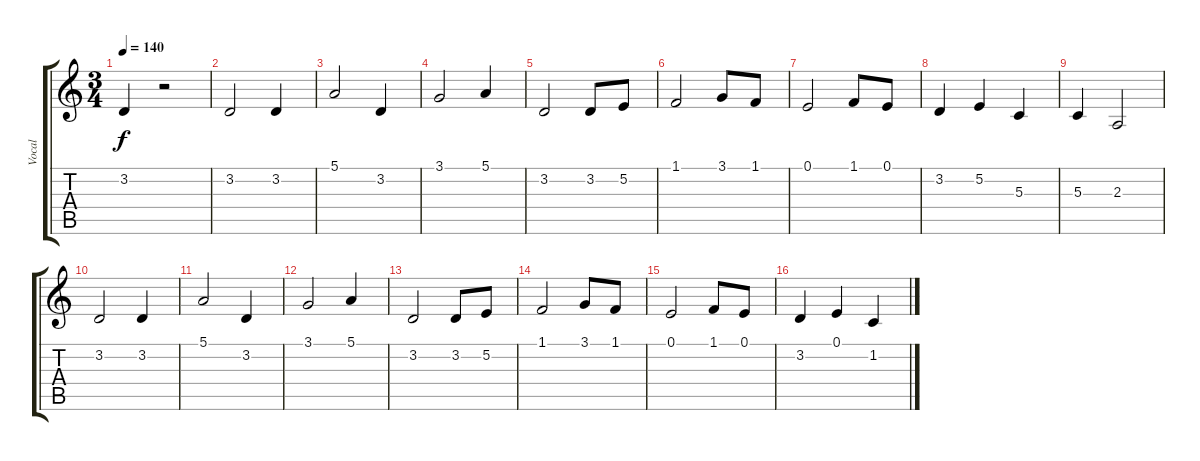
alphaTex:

\track ("Vocal" "Vocal") {instrument harmonica}
\staff {score tabs}
\tuning (E4 B3 G3 D3 A2 E2) {hide}
\ts (3 4)
\tempo 140
\clef g2
\ks c
3.2.4{dy f} r.2 |
3.2.2 3.2.4 |
5.1.2 3.2.4 |
3.1.2 5.1.4 |
3.2.2 3.2.8 5.2.8 |
1.1.2 3.1.8 1.1.8 |
0.1.2 1.1.8 0.1.8 |
3.2.4 5.2.4 5.3.4 |
5.3.4 2.3.2 |
3.2.2 3.2.4 |
5.1.2 3.2.4 |
3.1.2 5.1.4 |
3.2.2 3.2.8 5.2.8 |
1.1.2 3.1.8 1.1.8 |
0.1.2 1.1.8 0.1.8 |
3.2.4 0.1.4 1.2.4
